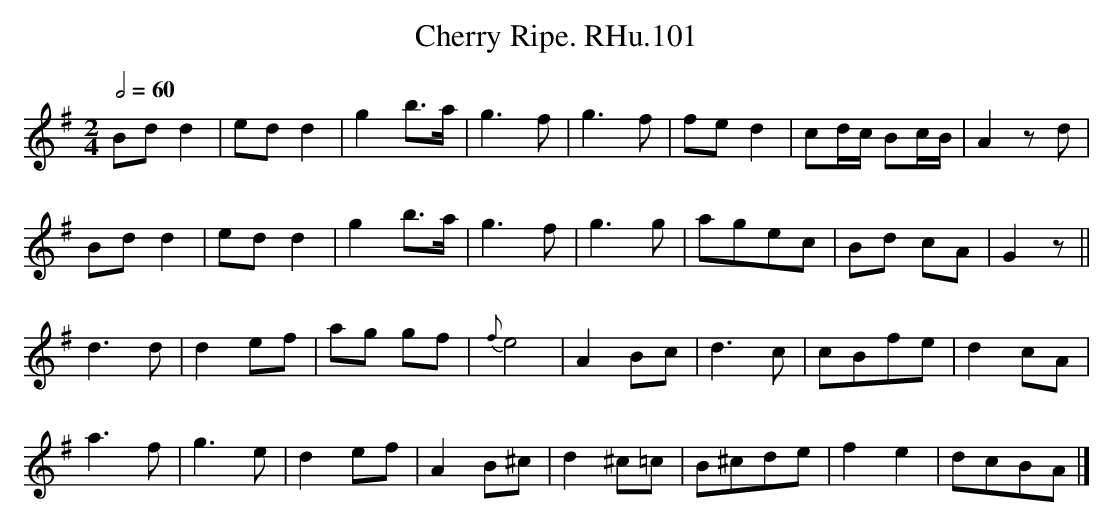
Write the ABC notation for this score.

X:1
T:Cherry Ripe. RHu.101
L:1/8
M:2/4
Q:1/2=60
K:G
Bdd2|edd2|g2b>a|g3f|g3f|fed2|cd/c/ Bc/B/|A2zd|!
Bdd2|edd2|g2b>a|g3f|g3g|agec|Bd cA|G2z||!
d3d|d2ef|ag gf|{f}e4|A2Bc|d3c|cBfe|d2cA|!
a3f|g3e|d2ef|A2B^c|d2^c=c|B^cde|f2e2|dcBA|]
